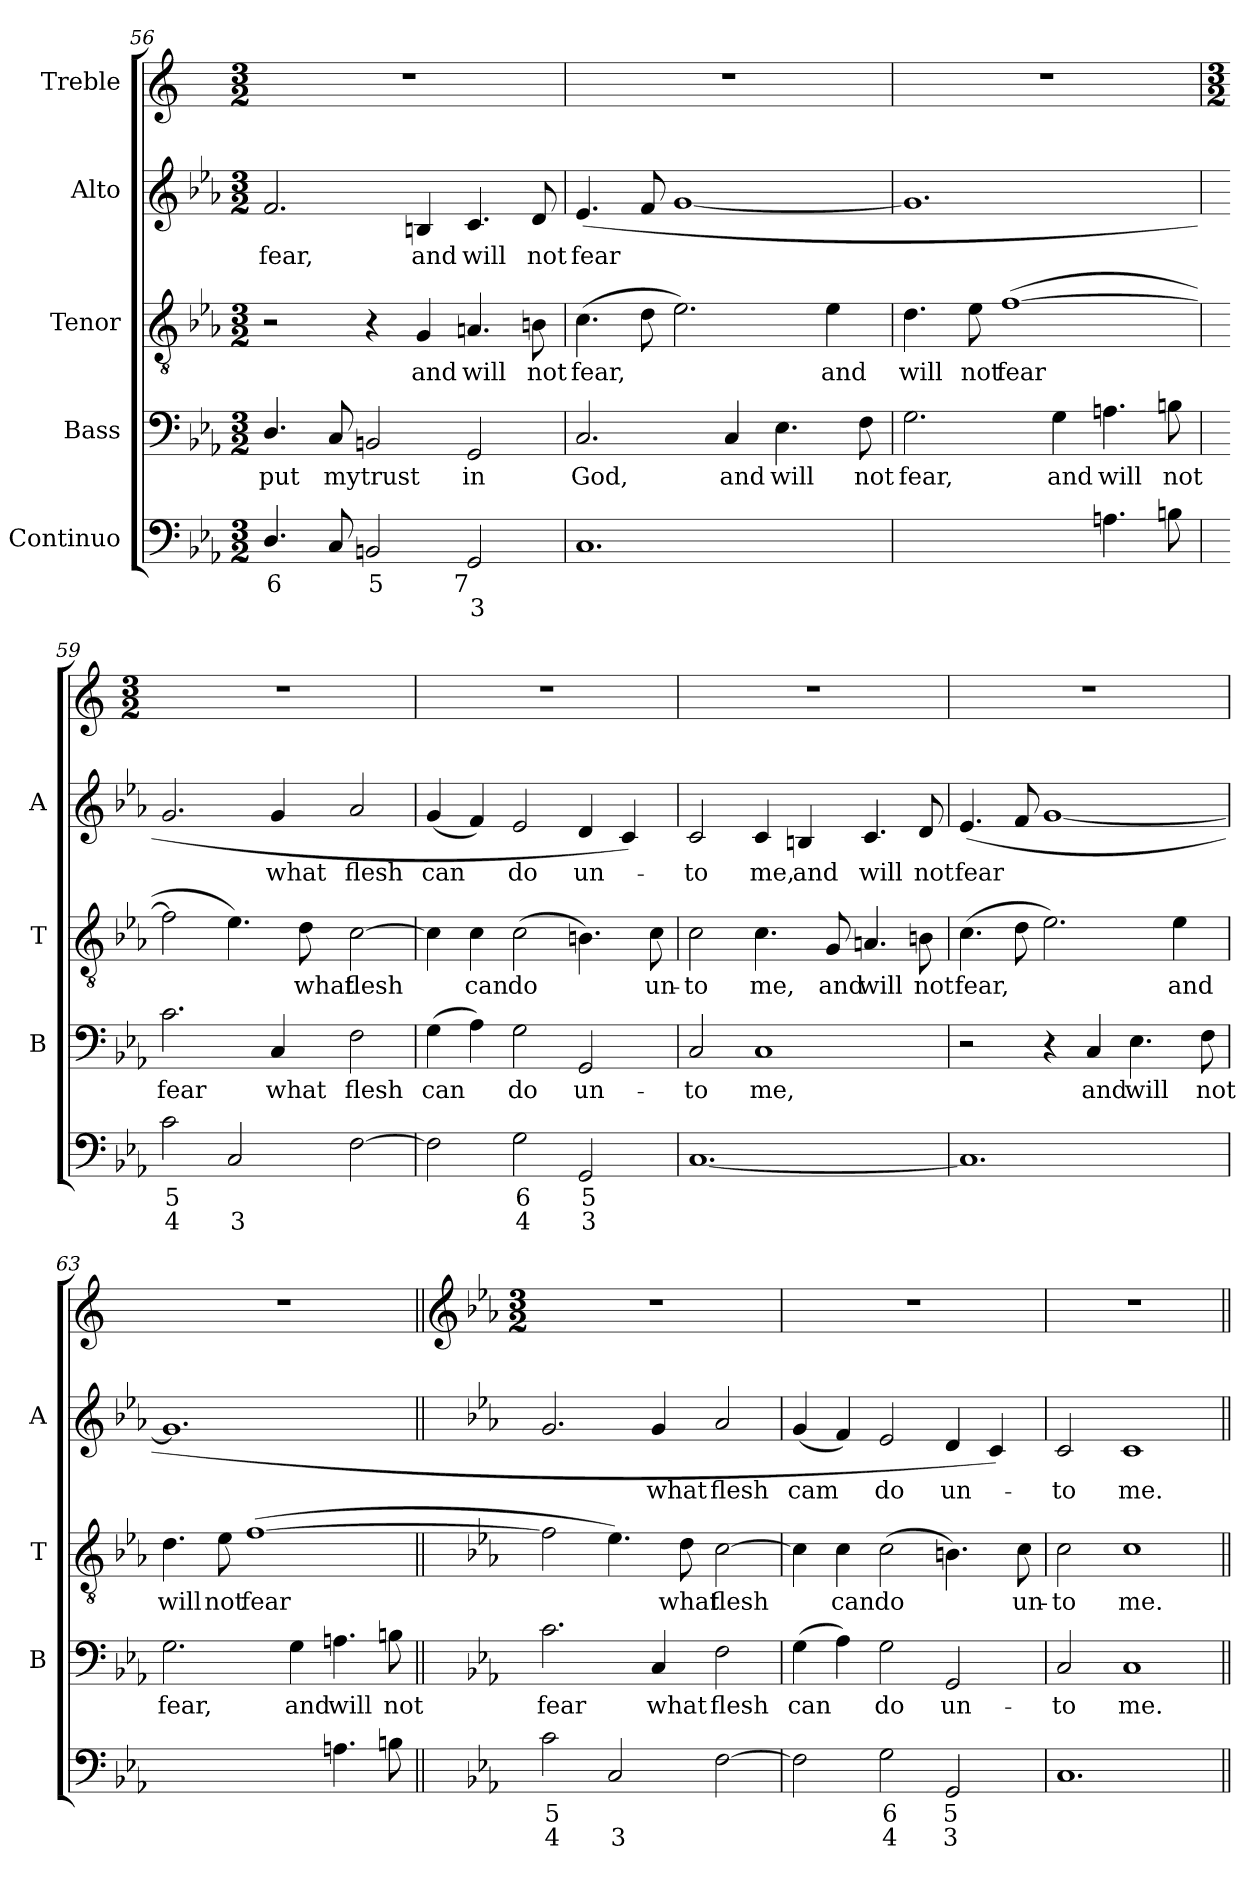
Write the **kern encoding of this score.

**kern	**text	**text	**kern	**text	**kern	**text	**kern	**text	**kern
*part5	*part5	*part5	*part4	*part4	*part3	*part3	*part2	*part2	*part1
*staff5	*staff5	*staff5	*staff4	*staff4	*staff3	*staff3	*staff2	*staff2	*staff1
*I"Continuo	*	*	*I"Bass	*	*I"Tenor	*	*I"Alto	*	*I"Treble
*	*	*	*I'B	*	*I'T	*	*I'A	*	*
*clefF4	*	*	*clefF4	*	*clefGv2	*	*clefG2	*	*clefG2
*k[b-e-a-]	*	*	*k[b-e-a-]	*	*k[b-e-a-]	*	*k[b-e-a-]	*	*k[]
*M3/2	*	*	*M3/2	*	*M3/2	*	*M3/2	*	*M3/2
=56	=56	=56	=56	=56	=56	=56	=56	=56	=56
!	!LO:LY:b	!	!	!LO:LY:b	!	!	!	!LO:LY:b	!
4.D/	6	.	4.D/	put	2r	.	2.f/	fear,	1.r
!	!	!	!	!LO:LY:b	!	!	!	!	!
8C/	.	.	8C/	my	.	.	.	.	.
!	!LO:LY:b	!	!	!LO:LY:b	!	!	!	!	!
2BBn/	5	.	2BBn/	trust	4r	.	.	.	.
!	!	!	!	!	!	!LO:LY:b	!	!LO:LY:b	!
.	.	.	.	.	4G/	and	4Bn/	and	.
!	!LO:LY:b	!LO:LY:b	!	!LO:LY:b	!	!LO:LY:b	!	!LO:LY:b	!
2GG/	7	3	2GG/	in	4.An/	will	4.c/	will	.
!	!	!	!	!	!	!LO:LY:b	!	!LO:LY:b	!
.	.	.	.	.	8Bn\	not	8d/	not	.
=57	=57	=57	=57	=57	=57	=57	=57	=57	=57
!	!	!	!	!LO:LY:b	!	!LO:LY:b	!	!LO:LY:b	!
1.C	.	.	2.C/	God,	(>4.c\	fear,	(<4.e-/	fear	1.r
.	.	.	.	.	8d\	.	8f/	.	.
.	.	.	.	.	2.e-\)	.	[1g	.	.
!	!	!	!	!LO:LY:b	!	!	!	!	!
.	.	.	4C/	and	.	.	.	.	.
!	!	!	!	!LO:LY:b	!	!	!	!	!
.	.	.	4.E-\	will	.	.	.	.	.
!	!	!	!	!	!	!LO:LY:b	!	!	!
.	.	.	.	.	4e-\	and	.	.	.
!	!	!	!	!LO:LY:b	!	!	!	!	!
.	.	.	8F\	not	.	.	.	.	.
=58	=58	=58	=58	=58	=58	=58	=58	=58	=58
!	!LO:LY:b	!LO:LY:b	!	!LO:LY:b	!	!LO:LY:b	!	!	!
[2G\yy	8	3	2.G\	fear,	4.d\	will	1.g]	.	1.r
!	!	!	!	!	!	!LO:LY:b	!	!	!
.	.	.	.	.	8e-\	not	.	.	.
!	!LO:LY:b	!	!	!	!	!LO:LY:b	!	!	!
2G\yy]	7	.	.	.	(>[1f	fear	.	.	.
!	!	!	!	!LO:LY:b	!	!	!	!	!
.	.	.	4G\	and	.	.	.	.	.
!	!	!	!	!LO:LY:b	!	!	!	!	!
4.An\	.	.	4.An\	will	.	.	.	.	.
!	!	!	!	!LO:LY:b	!	!	!	!	!
8Bn\	.	.	8Bn\	not	.	.	.	.	.
!!LO:LB:g=z
=59	=59	=59	=59	=59	=59	=59	=59	=59	=59
*	*	*	*	*	*	*	*	*	*M3/2
!	!LO:LY:b	!LO:LY:b	!	!LO:LY:b	!	!	!	!	!
2c\	5	4	2.c\	fear	2f\]	.	2.g/	.	1.r
!	!	!LO:LY:b	!	!	!	!	!	!	!
2C/	.	3	.	.	4.e-\)	.	.	.	.
!	!	!	!	!LO:LY:b	!	!	!	!LO:LY:b	!
.	.	.	4C/	what	.	.	4g/	what	.
!	!	!	!	!	!	!LO:LY:b	!	!	!
.	.	.	.	.	8d\	what	.	.	.
!	!	!	!	!LO:LY:b	!	!LO:LY:b	!	!LO:LY:b	!
[2F\	.	.	2F\	flesh	[2c\	flesh	2a-/	flesh	.
=60	=60	=60	=60	=60	=60	=60	=60	=60	=60
!	!	!	!	!LO:LY:b	!	!	!	!LO:LY:b	!
2F\]	.	.	(>4G\	can	4c\]	.	(<4g/	can	1.r
!	!	!	!	!	!	!LO:LY:b	!	!	!
.	.	.	4A-\)	.	4c\	can	4f/)	.	.
!	!LO:LY:b	!LO:LY:b	!	!LO:LY:b	!	!LO:LY:b	!	!LO:LY:b	!
2G\	6	4	2G\	do	(>2c\	do	2e-/	do	.
!	!LO:LY:b	!LO:LY:b	!	!LO:LY:b	!	!	!	!LO:LY:b	!
2GG/	5	3	2GG/	un-	4.Bn\)	.	4d/	un-	.
.	.	.	.	.	.	.	4c/)	.	.
!	!	!	!	!	!	!LO:LY:b	!	!	!
.	.	.	.	.	8c\	un-	.	.	.
=61	=61	=61	=61	=61	=61	=61	=61	=61	=61
!	!	!	!	!LO:LY:b	!	!LO:LY:b	!	!LO:LY:b	!
[1.C	.	.	2C/	-to	2c\	-to	2c/	to	1.r
!	!	!	!	!LO:LY:b	!	!LO:LY:b	!	!LO:LY:b	!
.	.	.	1C	me,	4.c\	me,	4c/	me,	.
!	!	!	!	!	!	!	!	!LO:LY:b	!
.	.	.	.	.	.	.	4Bn/	and	.
!	!	!	!	!	!	!LO:LY:b	!	!	!
.	.	.	.	.	8G/	and	.	.	.
!	!	!	!	!	!	!LO:LY:b	!	!LO:LY:b	!
.	.	.	.	.	4.An/	will	4.c/	will	.
!	!	!	!	!	!	!LO:LY:b	!	!LO:LY:b	!
.	.	.	.	.	8Bn\	not	8d/	not	.
=62	=62	=62	=62	=62	=62	=62	=62	=62	=62
!	!	!	!	!	!	!LO:LY:b	!	!LO:LY:b	!
1.C]	.	.	2r	.	(>4.c\	fear,	(<4.e-/	fear	1.r
.	.	.	.	.	8d\	.	8f/	.	.
.	.	.	4r	.	2.e-\)	.	[1g	.	.
!	!	!	!	!LO:LY:b	!	!	!	!	!
.	.	.	4C/	and	.	.	.	.	.
!	!	!	!	!LO:LY:b	!	!	!	!	!
.	.	.	4.E-\	will	.	.	.	.	.
!	!	!	!	!	!	!LO:LY:b	!	!	!
.	.	.	.	.	4e-\	and	.	.	.
!	!	!	!	!LO:LY:b	!	!	!	!	!
.	.	.	8F\	not	.	.	.	.	.
!!LO:PB:g=z
=63	=63	=63	=63	=63	=63	=63	=63	=63	=63
!	!LO:LY:b	!LO:LY:b	!	!LO:LY:b	!	!LO:LY:b	!	!	!
[2G\yy	8	3	2.G\	fear,	4.d\	will	1.g]	.	1.r
!	!	!	!	!	!	!LO:LY:b	!	!	!
.	.	.	.	.	8e-\	not	.	.	.
!	!LO:LY:b	!	!	!	!	!LO:LY:b	!	!	!
2G\yy]	7	.	.	.	(>[1f	fear	.	.	.
!	!	!	!	!LO:LY:b	!	!	!	!	!
.	.	.	4G\	and	.	.	.	.	.
!	!	!	!	!LO:LY:b	!	!	!	!	!
4.An\	.	.	4.An\	will	.	.	.	.	.
!	!	!	!	!LO:LY:b	!	!	!	!	!
8Bn\	.	.	8Bn\	not	.	.	.	.	.
!!LO:LB:g=z
=64||	=64||	=64||	=64||	=64||	=64||	=64||	=64||	=64||	=64||
*	*	*	*	*	*	*	*	*	*clefG2
*	*	*	*	*	*	*	*	*	*k[b-e-a-]
*	*	*	*	*	*	*	*	*	*E-:
*	*	*	*	*	*	*	*	*	*M3/2
!	!LO:LY:b	!LO:LY:b	!	!LO:LY:b	!	!	!	!	!
2c\	5	4	2.c\	fear	2f\]	.	2.g/	.	1.r
!	!	!LO:LY:b	!	!	!	!	!	!	!
2C/	.	3	.	.	4.e-\)	.	.	.	.
!	!	!	!	!LO:LY:b	!	!	!	!LO:LY:b	!
.	.	.	4C/	what	.	.	4g/	what	.
!	!	!	!	!	!	!LO:LY:b	!	!	!
.	.	.	.	.	8d\	what	.	.	.
!	!	!	!	!LO:LY:b	!	!LO:LY:b	!	!LO:LY:b	!
[2F\	.	.	2F\	flesh	[2c\	flesh	2a-/	flesh	.
=65	=65	=65	=65	=65	=65	=65	=65	=65	=65
!	!	!	!	!LO:LY:b	!	!	!	!LO:LY:b	!
2F\]	.	.	(>4G\	can	4c\]	.	(<4g/	cam	1.r
!	!	!	!	!	!	!LO:LY:b	!	!	!
.	.	.	4A-\)	.	4c\	can	4f/)	.	.
!	!LO:LY:b	!LO:LY:b	!	!LO:LY:b	!	!LO:LY:b	!	!LO:LY:b	!
2G\	6	4	2G\	do	(>2c\	do	2e-/	do	.
!	!LO:LY:b	!LO:LY:b	!	!LO:LY:b	!	!	!	!LO:LY:b	!
2GG/	5	3	2GG/	un-	4.Bn\)	.	4d/	un-	.
.	.	.	.	.	.	.	4c/)	.	.
!	!	!	!	!	!	!LO:LY:b	!	!	!
.	.	.	.	.	8c\	un-	.	.	.
=66	=66	=66	=66	=66	=66	=66	=66	=66	=66
!	!	!	!	!LO:LY:b	!	!LO:LY:b	!	!LO:LY:b	!
1.C	.	.	2C/	-to	2c\	-to	2c/	to	1.r
!	!	!	!	!LO:LY:b	!	!LO:LY:b	!	!LO:LY:b	!
.	.	.	1C	me.	1c	me.	1c	me.	.
=||	=||	=||	=||	=||	=||	=||	=||	=||	=||
*-	*-	*-	*-	*-	*-	*-	*-	*-	*-
